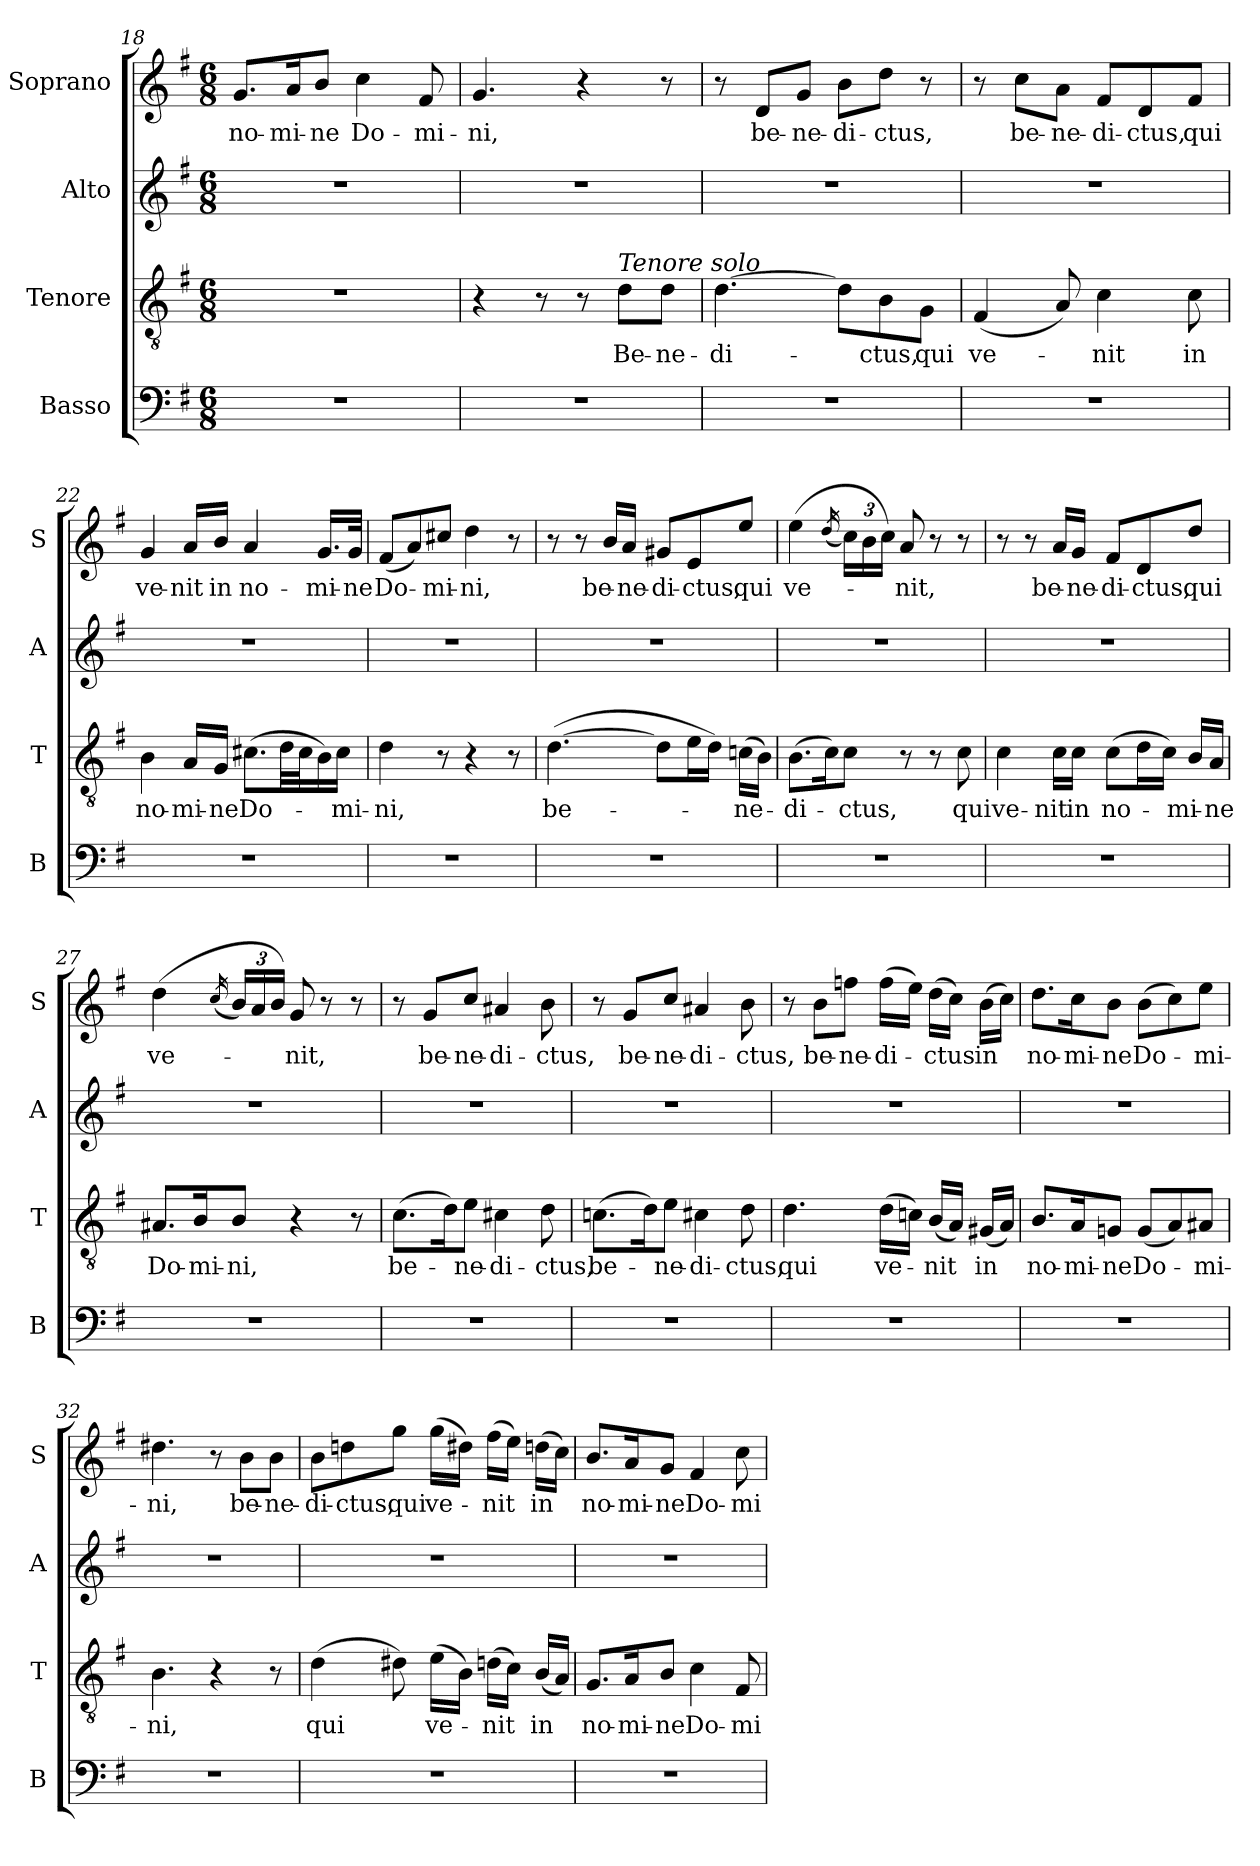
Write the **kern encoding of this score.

**kern	**kern	**text	**kern	**kern	**text
*part4	*part3	*part3	*part2	*part1	*part1
*staff4	*staff3	*staff3	*staff2	*staff1	*staff1
*I"Basso	*I"Tenore	*	*I"Alto	*I"Soprano	*
*I'B	*I'T	*	*I'A	*I'S	*
*clefF4	*clefGv2	*	*clefG2	*clefG2	*
*k[f#]	*k[f#]	*	*k[f#]	*k[f#]	*
*G:	*G:	*	*G:	*G:	*
*M6/8	*M6/8	*	*M6/8	*M6/8	*
=18	=18	=18	=18	=18	=18
!	!	!	!	!	!LO:LY:b
2.r	2.r	.	2.r	8.g/L	no-
!	!	!	!	!	!LO:LY:b
.	.	.	.	16a/k	-mi-
!	!	!	!	!	!LO:LY:b
.	.	.	.	8b/J	-ne
!	!	!	!	!	!LO:LY:b
.	.	.	.	4cc\	Do-
!	!	!	!	!	!LO:LY:b
.	.	.	.	8f#/	-mi-
!!LO:LB:g=z
=19	=19	=19	=19	=19	=19
!	!	!	!	!	!LO:LY:b
2.r	4r	.	2.r	4.g/	-ni,
.	8r	.	.	.	.
.	8r	.	.	4r	.
!	!LO:TX:a:i:t=Tenore solo	!	!	!	!
!	!	!LO:LY:b	!	!	!
.	8d\L	Be-	.	.	.
!	!	!LO:LY:b	!	!	!
.	8d\J	-ne-	.	8r	.
=20	=20	=20	=20	=20	=20
!	!	!LO:LY:b	!	!	!
2.r	[4.d\	-di-	2.r	8r	.
!	!	!	!	!	!LO:LY:b
.	.	.	.	8d/L	be-
!	!	!	!	!	!LO:LY:b
.	.	.	.	8g/J	-ne-
!	!	!	!	!	!LO:LY:b
.	8d\L]	.	.	8b\L	-di-
!	!	!LO:LY:b	!	!	!LO:LY:b
.	8B\	-ctus,	.	8dd\J	-ctus,
!	!	!LO:LY:b	!	!	!
.	8G\J	qui	.	8r	.
=21	=21	=21	=21	=21	=21
!	!	!LO:LY:b	!	!	!
2.r	(<4F#/	ve-	2.r	8r	.
!	!	!	!	!	!LO:LY:b
.	.	.	.	8cc\L	be-
!	!	!	!	!	!LO:LY:b
.	8A/)	.	.	8a\J	-ne-
!	!	!LO:LY:b	!	!	!LO:LY:b
.	4c\	-nit	.	8f#/L	-di-
!	!	!	!	!	!LO:LY:b
.	.	.	.	8d/	-ctus,
!	!	!LO:LY:b	!	!	!LO:LY:b
.	8c\	in	.	8f#/J	qui
=22	=22	=22	=22	=22	=22
!	!	!LO:LY:b	!	!	!LO:LY:b
2.r	4B\	no-	2.r	4g/	ve-
!	!	!LO:LY:b	!	!	!LO:LY:b
.	16A/LL	-mi-	.	16a/LL	-nit
!	!	!LO:LY:b	!	!	!LO:LY:b
.	16G/JJ	-ne	.	16b/JJ	in
!	!	!LO:LY:b	!	!	!LO:LY:b
.	(>8.c#X\L	Do-	.	4a/	no-
.	32d\LL	.	.	.	.
.	32c#\J	.	.	.	.
!	!	!	!	!	!LO:LY:b
.	16B\)	.	.	16.g/LL	-mi-
!	!	!LO:LY:b	!	!	!
.	16c#\JJ	-mi-	.	.	.
!	!	!	!	!	!LO:LY:b
.	.	.	.	32g/JJk	-ne
=23	=23	=23	=23	=23	=23
!	!	!LO:LY:b	!	!	!LO:LY:b
2.r	4d\	-ni,	2.r	(<8f#/L	Do-
.	.	.	.	8a/)	.
!	!	!	!	!	!LO:LY:b
.	8r	.	.	8cc#X/J	-mi-
!	!	!	!	!	!LO:LY:b
.	4r	.	.	4dd\	-ni,
.	8r	.	.	8r	.
!!LO:LB:g=z
=24	=24	=24	=24	=24	=24
!	!	!LO:LY:b	!	!	!
2.r	(>[4.d\	be-	2.r	8r	.
.	.	.	.	8r	.
!	!	!	!	!	!LO:LY:b
.	.	.	.	16b/LL	be-
!	!	!	!	!	!LO:LY:b
.	.	.	.	16a/JJ	-ne-
!	!	!	!	!	!LO:LY:b
.	8d\L]	.	.	8g#X/L	-di-
!	!	!	!	!	!LO:LY:b
.	16e\L	.	.	8e/	-ctus,
.	16d\JJ)	.	.	.	.
!	!	!LO:LY:b	!	!	!LO:LY:b
.	(>16cn\LL	-ne-	.	8ee/J	qui
.	16B\JJ)	.	.	.	.
=25	=25	=25	=25	=25	=25
!	!	!LO:LY:b	!	!	!LO:LY:b
2.r	(>8.B\L	-di-	2.r	(>4ee\	ve-
.	16c\k)	.	.	.	.
.	.	.	.	(<16qdd/	.
!	!	!LO:LY:b	!	!	!
.	8c\J	-ctus,	.	24cc\LL)	.
.	.	.	.	24b\	.
.	.	.	.	24cc\JJ)	.
!	!	!	!	!	!LO:LY:b
.	8r	.	.	8a/	-nit,
.	8r	.	.	8r	.
!	!	!LO:LY:b	!	!	!
.	8c\	qui	.	8r	.
=26	=26	=26	=26	=26	=26
!	!	!LO:LY:b	!	!	!
2.r	4c\	ve-	2.r	8r	.
.	.	.	.	8r	.
!	!	!LO:LY:b	!	!	!LO:LY:b
.	16c\LL	-nit	.	16a/LL	be-
!	!	!LO:LY:b	!	!	!LO:LY:b
.	16c\JJ	in	.	16g/JJ	-ne-
!	!	!LO:LY:b	!	!	!LO:LY:b
.	(>8c\L	no-	.	8f#/L	-di-
!	!	!	!	!	!LO:LY:b
.	16d\L	.	.	8d/	-ctus,
.	16c\JJ)	.	.	.	.
!	!	!LO:LY:b	!	!	!LO:LY:b
.	16B/LL	-mi-	.	8dd/J	qui
!	!	!LO:LY:b	!	!	!
.	16A/JJ	-ne	.	.	.
=27	=27	=27	=27	=27	=27
!	!	!LO:LY:b	!	!	!LO:LY:b
2.r	8.A#X/L	Do-	2.r	(>4dd\	ve-
!	!	!LO:LY:b	!	!	!
.	16B/k	-mi-	.	.	.
.	.	.	.	(<16qcc/	.
!	!	!LO:LY:b	!	!	!
.	8B/J	-ni,	.	24b/LL)	.
.	.	.	.	24a/	.
.	.	.	.	24b/JJ)	.
!	!	!	!	!	!LO:LY:b
.	4r	.	.	8g/	-nit,
.	.	.	.	8r	.
.	8r	.	.	8r	.
!!LO:PB:g=z
=28	=28	=28	=28	=28	=28
!	!	!LO:LY:b	!	!	!
2.r	(>8.c\L	be-	2.r	8r	.
!	!	!	!	!	!LO:LY:b
.	.	.	.	8g/L	be-
.	16d\k)	.	.	.	.
!	!	!LO:LY:b	!	!	!LO:LY:b
.	8e\J	-ne-	.	8cc/J	-ne-
!	!	!LO:LY:b	!	!	!LO:LY:b
.	4c#X\	-di-	.	4a#X/	-di-
!	!	!LO:LY:b	!	!	!LO:LY:b
.	8d\	-ctus,	.	8b\	-ctus,
=29	=29	=29	=29	=29	=29
!	!	!LO:LY:b	!	!	!
2.r	(>8.cn\L	be-	2.r	8r	.
!	!	!	!	!	!LO:LY:b
.	.	.	.	8g/L	be-
.	16d\k)	.	.	.	.
!	!	!LO:LY:b	!	!	!LO:LY:b
.	8e\J	-ne-	.	8cc/J	-ne-
!	!	!LO:LY:b	!	!	!LO:LY:b
.	4c#X\	-di-	.	4a#X/	-di-
!	!	!LO:LY:b	!	!	!LO:LY:b
.	8d\	-ctus,	.	8b\	-ctus,
=30	=30	=30	=30	=30	=30
!	!	!LO:LY:b	!	!	!
2.r	4.d\	qui	2.r	8r	.
!	!	!	!	!	!LO:LY:b
.	.	.	.	8b\L	be-
!	!	!	!	!	!LO:LY:b
.	.	.	.	8ffn\J	-ne-
!	!	!LO:LY:b	!	!	!LO:LY:b
.	(>16d\LL	ve-	.	(>16ff\LL	-di-
.	16cn\JJ)	.	.	16ee\JJ)	.
!	!	!LO:LY:b	!	!	!LO:LY:b
.	(<16B/LL	-nit	.	(>16dd\LL	-ctus
.	16A/JJ)	.	.	16cc\JJ)	.
!	!	!LO:LY:b	!	!	!LO:LY:b
.	(<16G#X/LL	in	.	(>16b\LL	in
.	16A/JJ)	.	.	16cc\JJ)	.
=31	=31	=31	=31	=31	=31
!	!	!LO:LY:b	!	!	!LO:LY:b
2.r	8.B/L	no-	2.r	8.dd\L	no-
!	!	!LO:LY:b	!	!	!LO:LY:b
.	16A/k	-mi-	.	16cc\k	-mi-
!	!	!LO:LY:b	!	!	!LO:LY:b
.	8Gn/J	-ne	.	8b\J	-ne
!	!	!LO:LY:b	!	!	!LO:LY:b
.	(<8G/L	Do-	.	(>8b\L	Do-
.	8A/)	.	.	8cc\)	.
!	!	!LO:LY:b	!	!	!LO:LY:b
.	8A#X/J	-mi-	.	8ee\J	-mi-
=32	=32	=32	=32	=32	=32
!	!	!LO:LY:b	!	!	!LO:LY:b
2.r	4.B\	-ni,	2.r	4.dd#X\	-ni,
.	4r	.	.	8r	.
!	!	!	!	!	!LO:LY:b
.	.	.	.	8b\L	be-
!	!	!	!	!	!LO:LY:b
.	8r	.	.	8b\J	-ne-
!!LO:LB:g=z
=33	=33	=33	=33	=33	=33
!	!	!LO:LY:b	!	!	!LO:LY:b
2.r	(>4d\	qui	2.r	8b\L	-di-
!	!	!	!	!	!LO:LY:b
.	.	.	.	8ddn\	-ctus,
!	!	!	!	!	!LO:LY:b
.	8d#X\)	.	.	8gg\J	qui
!	!	!LO:LY:b	!	!	!LO:LY:b
.	(>16e\LL	ve-	.	(>16gg\LL	ve-
.	16B\JJ)	.	.	16dd#X\JJ)	.
!	!	!LO:LY:b	!	!	!LO:LY:b
.	(>16dn\LL	-nit	.	(>16ff#\LL	-nit
.	16c\JJ)	.	.	16ee\JJ)	.
!	!	!LO:LY:b	!	!	!LO:LY:b
.	(<16B/LL	in	.	(>16ddn\LL	in
.	16A/JJ)	.	.	16cc\JJ)	.
=34	=34	=34	=34	=34	=34
!	!	!LO:LY:b	!	!	!LO:LY:b
2.r	8.G/L	no-	2.r	8.b/L	no-
!	!	!LO:LY:b	!	!	!LO:LY:b
.	16A/k	-mi-	.	16a/k	-mi-
!	!	!LO:LY:b	!	!	!LO:LY:b
.	8B/J	-ne	.	8g/J	-ne
!	!	!LO:LY:b	!	!	!LO:LY:b
.	4c\	Do-	.	4f#/	Do-
!	!	!LO:LY:b	!	!	!LO:LY:b
.	8F#/	-mi-	.	8cc\	-mi-
=	=	=	=	=	=
*-	*-	*-	*-	*-	*-
